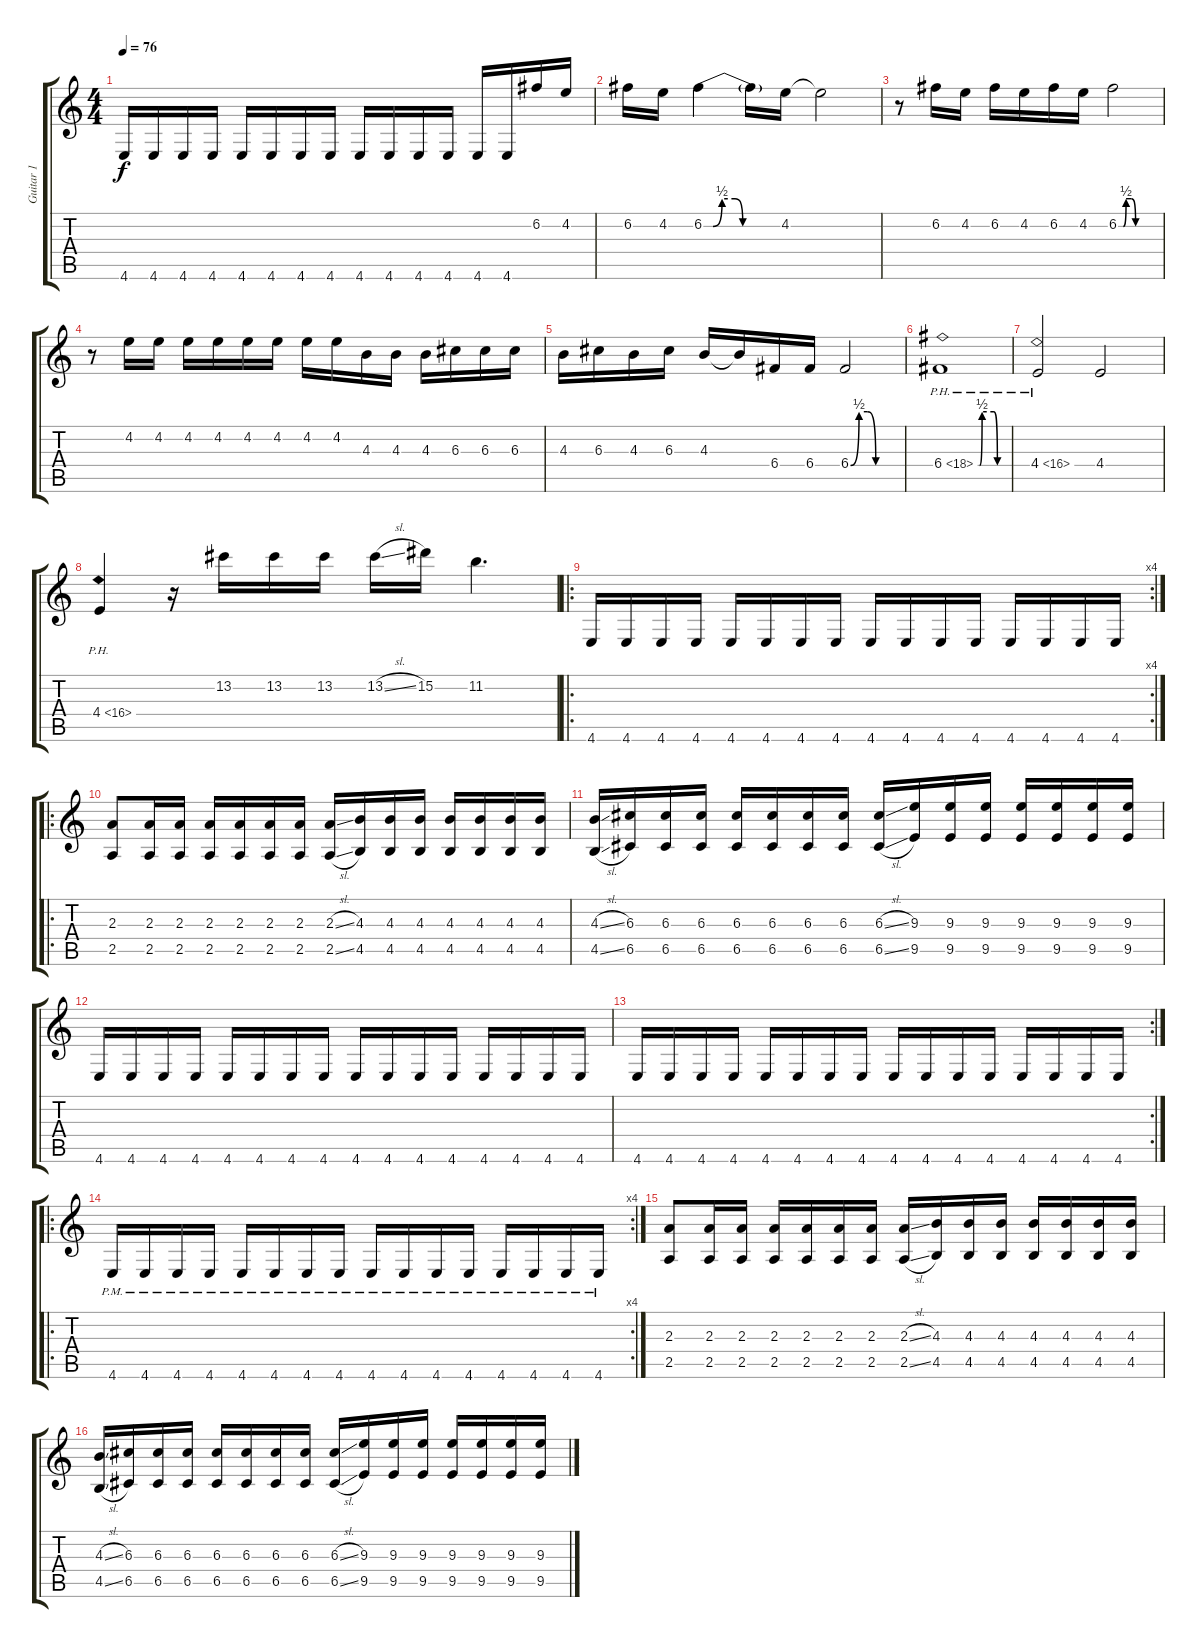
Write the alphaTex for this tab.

\track ("Guitar 1" "Guitar 1") {instrument distortionguitar}
\staff {score tabs}
\tuning (E4 C4 G3 C3 G2 C2) {hide}
\ts (4 4)
\tempo 76
\clef g2
\ks c
4.6.16{dy f} 4.6.16 4.6.16 4.6.16 4.6.16 4.6.16 4.6.16 4.6.16 4.6.16 4.6.16 4.6.16 4.6.16 4.6.16 4.6.16 6.2.16 4.2.16 |
6.2.16 4.2.16 6.2{be (custom 0 0 7 0 14 2 24 2 30 0 60 0)}.4 6.2{t}.16 4.2.16 4.2{t}.2 |
r.8 6.2.16 4.2.16 6.2.16 4.2.16 6.2.16 4.2.16 6.2{be (custom 0 0 7 0 11 2 19 2 25 0 60 0)}.2 |
r.8 4.2.16 4.2.16 4.2.16 4.2.16 4.2.16 4.2.16 4.2.16 4.2.16 4.3.16 4.3.16 4.3.16 6.3.16 6.3.16 6.3.16 |
4.3.16 6.3.16 4.3.16 6.3.16 4.3.16 4.3{t}.16 6.4.16 6.4.16 6.4{be (custom 0 0 10 2 20 2 30 0 60 0)}.2 |
6.4{be (custom 0 0 3 0 8 2 32 2 39 0 60 0) ph 12}.1 |
4.4{ph 12}.2 4.4.2 |
4.4{ph 12}.4 r.16 13.2.16 13.2.16 13.2.16 13.2{sl}.16 15.2.16 11.2.4{d} |
\ro
\rc 4
4.6.16 4.6.16 4.6.16 4.6.16 4.6.16 4.6.16 4.6.16 4.6.16 4.6.16 4.6.16 4.6.16 4.6.16 4.6.16 4.6.16 4.6.16 4.6.16 |
\ro
(2.3 2.5).8 (2.3 2.5).16 (2.3 2.5).16 (2.3 2.5).16 (2.3 2.5).16 (2.3 2.5).16 (2.3 2.5).16 (2.3{sl} 2.5{sl}).16 (4.3 4.5).16 (4.3 4.5).16 (4.3 4.5).16 (4.3 4.5).16 (4.3 4.5).16 (4.3 4.5).16 (4.3 4.5).16 |
(4.3{sl} 4.5{sl}).16 (6.3 6.5).16 (6.3 6.5).16 (6.3 6.5).16 (6.3 6.5).16 (6.3 6.5).16 (6.3 6.5).16 (6.3 6.5).16 (6.3{sl} 6.5{sl}).16 (9.3 9.5).16 (9.3 9.5).16 (9.3 9.5).16 (9.3 9.5).16 (9.3 9.5).16 (9.3 9.5).16 (9.3 9.5).16 |
4.6.16 4.6.16 4.6.16 4.6.16 4.6.16 4.6.16 4.6.16 4.6.16 4.6.16 4.6.16 4.6.16 4.6.16 4.6.16 4.6.16 4.6.16 4.6.16 |
\rc 2
4.6.16 4.6.16 4.6.16 4.6.16 4.6.16 4.6.16 4.6.16 4.6.16 4.6.16 4.6.16 4.6.16 4.6.16 4.6.16 4.6.16 4.6.16 4.6.16 |
\ro
\rc 4
4.6{pm}.16 4.6{pm}.16 4.6{pm}.16 4.6{pm}.16 4.6{pm}.16 4.6{pm}.16 4.6{pm}.16 4.6{pm}.16 4.6{pm}.16 4.6{pm}.16 4.6{pm}.16 4.6{pm}.16 4.6{pm}.16 4.6{pm}.16 4.6{pm}.16 4.6{pm}.16 |
(2.3 2.5).8 (2.3 2.5).16 (2.3 2.5).16 (2.3 2.5).16 (2.3 2.5).16 (2.3 2.5).16 (2.3 2.5).16 (2.3{sl} 2.5{sl}).16 (4.3 4.5).16 (4.3 4.5).16 (4.3 4.5).16 (4.3 4.5).16 (4.3 4.5).16 (4.3 4.5).16 (4.3 4.5).16 |
(4.3{sl} 4.5{sl}).16 (6.3 6.5).16 (6.3 6.5).16 (6.3 6.5).16 (6.3 6.5).16 (6.3 6.5).16 (6.3 6.5).16 (6.3 6.5).16 (6.3{sl} 6.5{sl}).16 (9.3 9.5).16 (9.3 9.5).16 (9.3 9.5).16 (9.3 9.5).16 (9.3 9.5).16 (9.3 9.5).16 (9.3 9.5).16
